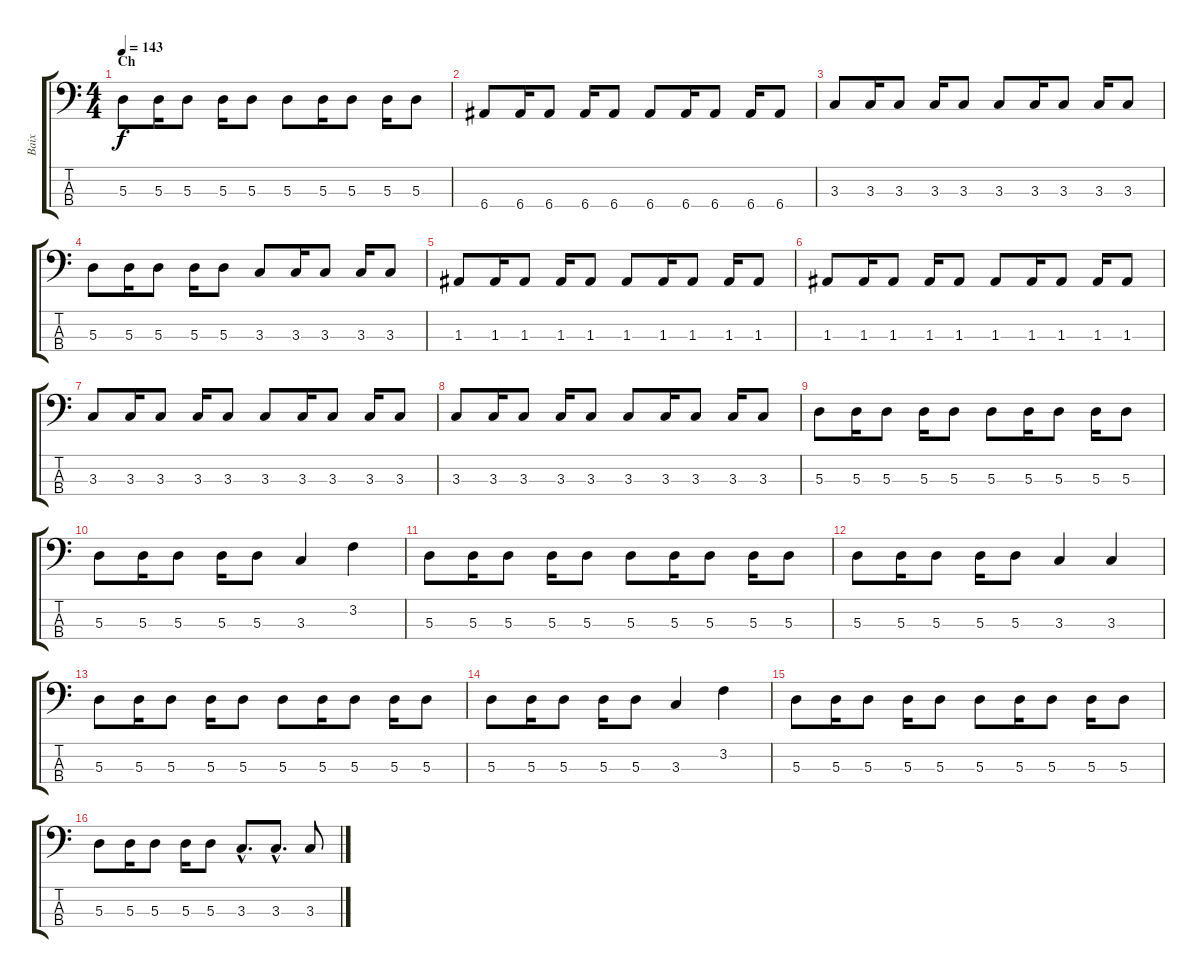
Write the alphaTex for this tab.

\track ("Baix" "Baix") {instrument electricbassfinger}
\staff {score tabs}
\tuning (G2 D2 A1 E1) {hide}
\ts (4 4)
\section ("" "Ch")
\tempo 143
\clef f4
\ks c
5.3.8{dy f} 5.3.16 5.3.8 5.3.16 5.3.8 5.3.8 5.3.16 5.3.8 5.3.16 5.3.8 |
6.4.8 6.4.16 6.4.8 6.4.16 6.4.8 6.4.8 6.4.16 6.4.8 6.4.16 6.4.8 |
3.3.8 3.3.16 3.3.8 3.3.16 3.3.8 3.3.8 3.3.16 3.3.8 3.3.16 3.3.8 |
5.3.8 5.3.16 5.3.8 5.3.16 5.3.8 3.3.8 3.3.16 3.3.8 3.3.16 3.3.8 |
1.3.8 1.3.16 1.3.8 1.3.16 1.3.8 1.3.8 1.3.16 1.3.8 1.3.16 1.3.8 |
1.3.8 1.3.16 1.3.8 1.3.16 1.3.8 1.3.8 1.3.16 1.3.8 1.3.16 1.3.8 |
3.3.8 3.3.16 3.3.8 3.3.16 3.3.8 3.3.8 3.3.16 3.3.8 3.3.16 3.3.8 |
3.3.8 3.3.16 3.3.8 3.3.16 3.3.8 3.3.8 3.3.16 3.3.8 3.3.16 3.3.8 |
5.3.8 5.3.16 5.3.8 5.3.16 5.3.8 5.3.8 5.3.16 5.3.8 5.3.16 5.3.8 |
5.3.8 5.3.16 5.3.8 5.3.16 5.3.8 3.3.4 3.2.4 |
5.3.8 5.3.16 5.3.8 5.3.16 5.3.8 5.3.8 5.3.16 5.3.8 5.3.16 5.3.8 |
5.3.8 5.3.16 5.3.8 5.3.16 5.3.8 3.3.4 3.3.4 |
5.3.8 5.3.16 5.3.8 5.3.16 5.3.8 5.3.8 5.3.16 5.3.8 5.3.16 5.3.8 |
5.3.8 5.3.16 5.3.8 5.3.16 5.3.8 3.3.4 3.2.4 |
5.3.8 5.3.16 5.3.8 5.3.16 5.3.8 5.3.8 5.3.16 5.3.8 5.3.16 5.3.8 |
5.3.8 5.3.16 5.3.8 5.3.16 5.3.8 3.3{hac}.8{d} 3.3{hac}.8{d} 3.3.8
